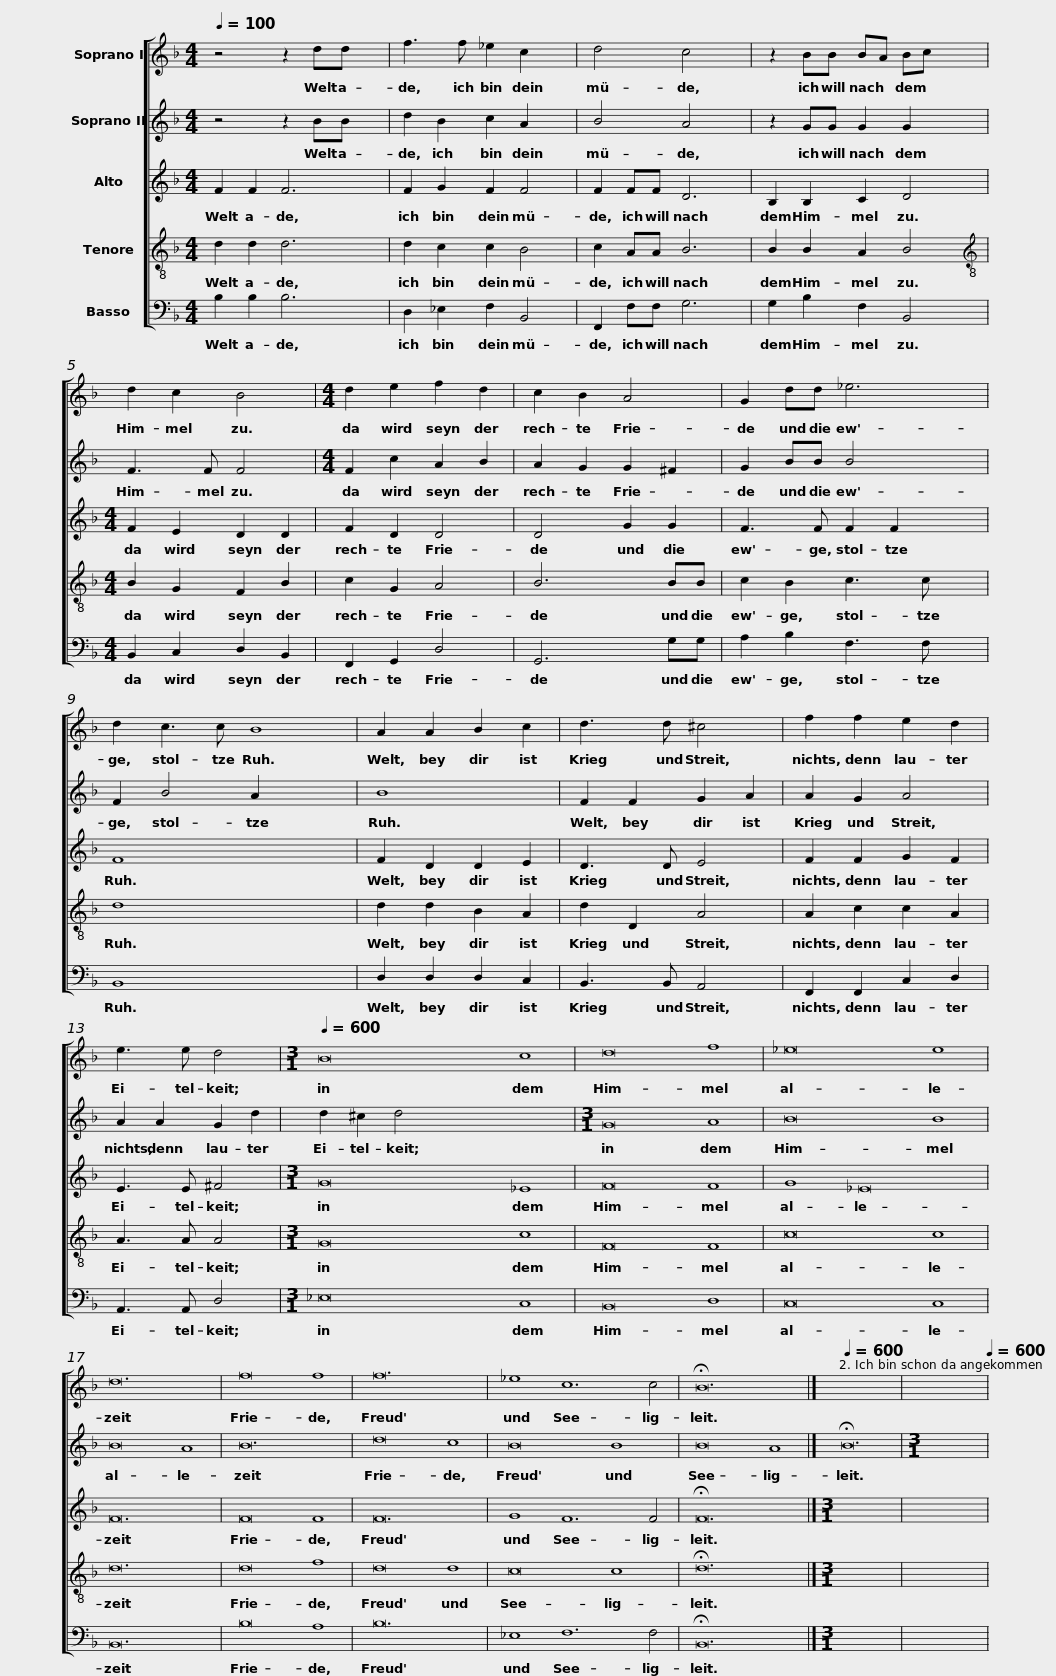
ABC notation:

X:1
%%score [ 1 2 3 4 5 ]
L:1/8
Q:1/4=100
M:4/4
I:linebreak $
K:F
V:1 treble
V:2 treble
V:3 treble
V:4 treble-8
V:5 bass
V:1
 z4 z2 dd x2 | f3 f _e2 c2 x2 | d4 c4 x2 | z2 BB BA Bc x2 |$ d2 c2 B4 |$ %5
[M:4/4] d2 e2 f2 d2 | c2 B2 A4 | G2 dd _e6 | d2 c3 c B8 | A2 A2 B2 c2 | %10
 d3 d ^c4 |$ f2 f2 e2 d2 |$ e3 e d4 |[M:3/1][Q:1/4=600] B16 c8 | d16 f8 | %15
 _e16 e8 | d24 | f16 f8 | f24 | _e8 c12 c4 |$ %20
 !fermata!B24 |]$[Q:1/4=600][Q:1/4=600][Q:1/4=600][Q:1/4=600] x24 |$ x24[Q:1/4=600] | %23
V:2
 z4 z2 BB x2 | d2 B2 c2 A2 x2 | B4 A4 x2 | z2 GG G2 G2 x2 |$ F3 F F4 |$ %5
[M:4/4] F2 c2 A2 B2 | A2 G2 G2 ^F2 | G2 BB B4 x2 | F2 B4 A2 x6 | B8 | %10
 F2 F2 G2 A2 |$ A2 G2 A4 |$ A2 A2 G2 d2 | d2 ^c2 d4 x16 |[M:3/1] G16 A8 | %15
 B16 B8 | B16 A8 | B24 | d16 c8 | B16 B8 |$ %20
 B16 A8 |]$ !fermata!B24 |$[M:3/1] x24 | %23
V:3
 F2 F2 F6 | F2 G2 F2 F4 | F2 FF D6 | B,2 B,2 C2 D4 |$[M:4/4] F2 E2 D2 D2 |$ %5
 F2 D2 D4 | D4 G2 G2 | F3 F F2 F2 x2 | F8 x6 | F2 D2 D2 E2 | %10
 D3 D E4 |$ F2 F2 G2 F2 |$ E3 E ^F4 |[M:3/1] G16 _E8 | F16 F8 | %15
 G8 _E16 | F24 | F16 F8 | F24 | G8 F12 F4 |$ %20
 !fermata!F24 |]$[M:3/1] x24 |$ x24 | %23
V:4
 d2 d2 d6 | d2 c2 c2 B4 | c2 AA B6 | B2 B2 A2 B4 |$[M:4/4][K:treble-8] B2 G2 F2 B2 |$ %5
 c2 G2 A4 | B6 BB | c2 B2 c3 c x2 | d8 x6 | d2 d2 B2 A2 | %10
 d2 D2 A4 |$ A2 c2 c2 A2 |$ A3 A A4 |[M:3/1] G16 c8 | F16 F8 | %15
 c16 c8 | d24 | d16 f8 | d16 d8 | c16 c8 |$ %20
 !fermata!d24 |]$[M:3/1] x24 |$ x24 | %23
V:5
 B,2 B,2 B,6 | D,2 _E,2 F,2 B,,4 | F,,2 F,F, G,6 | G,2 B,2 F,2 B,,4 |$[M:4/4] B,,2 C,2 D,2 B,,2 |$ %5
 F,,2 G,,2 D,4 | G,,6 G,G, | A,2 B,2 F,3 F, x2 | B,,8 x6 | D,2 D,2 D,2 C,2 | %10
 B,,3 B,, A,,4 |$ F,,2 F,,2 C,2 D,2 |$ A,,3 A,, D,4 |[M:3/1] _E,16 C,8 | B,,16 D,8 | %15
 C,16 C,8 | B,,24 | B,16 A,8 | B,24 | _E,8 F,12 F,4 |$ %20
 !fermata!B,,24 |]$[M:3/1] x24 |$ x24 | %23
